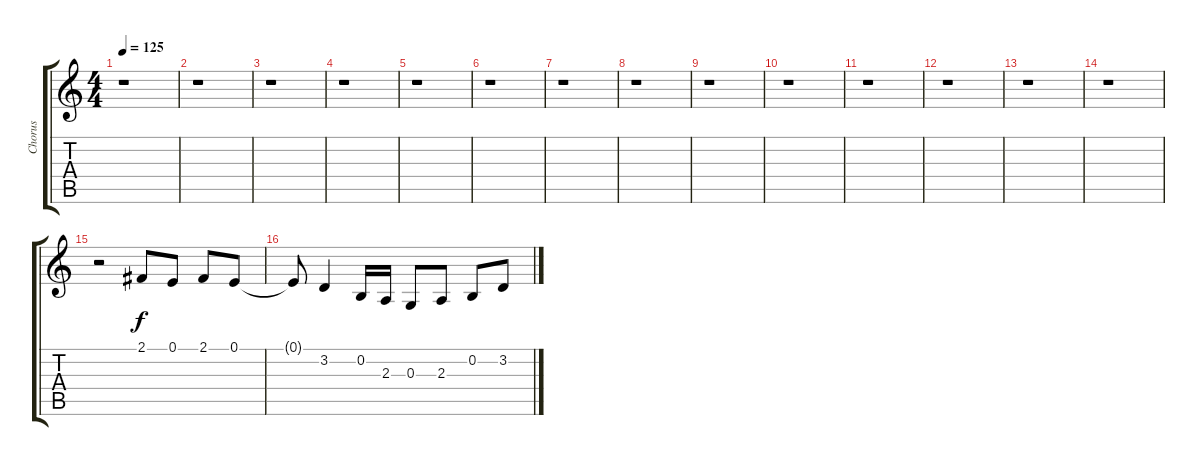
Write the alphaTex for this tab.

\track ("Chorus" "Chorus") {instrument clarinet}
\staff {score tabs}
\tuning (E4 B3 G3 D3 A2 E2) {hide}
\ts (4 4)
\tempo 125
\clef g2
\ks c
r.1{dy f} |
r.1 |
r.1 |
r.1 |
r.1 |
r.1 |
r.1 |
r.1 |
r.1 |
r.1 |
r.1 |
r.1 |
r.1 |
r.1 |
r.2 2.1.8 0.1.8 2.1.8 0.1.8 |
0.1{t}.8 3.2.4 0.2.16 2.3.16 0.3.8 2.3.8 0.2.8 3.2.8
